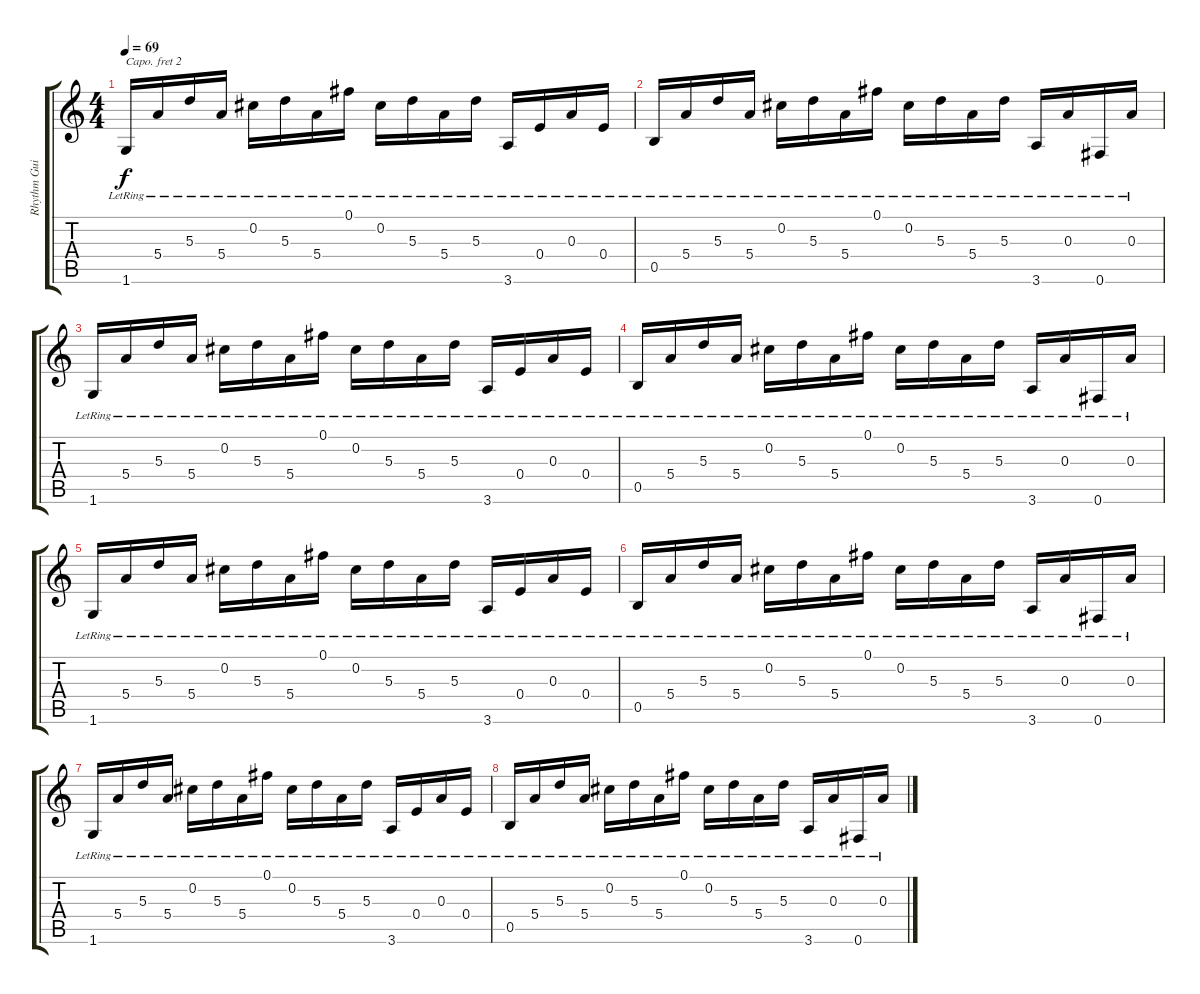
\track ("Rhythm Guitar" "Rhythm Gui") {instrument electricguitarjazz}
\staff {score tabs}
\capo 2
\tuning (E4 B3 G3 D3 A2 E2) {hide}
\ts (4 4)
\tempo 69
\clef g2
\ks c
1.6{lr}.16{dy f} 5.4{lr}.16 5.3{lr}.16 5.4{lr}.16 0.2{lr}.16 5.3{lr}.16 5.4{lr}.16 0.1{lr}.16 0.2{lr}.16 5.3{lr}.16 5.4{lr}.16 5.3{lr}.16 3.6{lr}.16 0.4{lr}.16 0.3{lr}.16 0.4{lr}.16 |
0.5{lr}.16 5.4{lr}.16 5.3{lr}.16 5.4{lr}.16 0.2{lr}.16 5.3{lr}.16 5.4{lr}.16 0.1{lr}.16 0.2{lr}.16 5.3{lr}.16 5.4{lr}.16 5.3{lr}.16 3.6{lr}.16 0.3{lr}.16 0.6{lr}.16 0.3{lr}.16 |
1.6{lr}.16 5.4{lr}.16 5.3{lr}.16 5.4{lr}.16 0.2{lr}.16 5.3{lr}.16 5.4{lr}.16 0.1{lr}.16 0.2{lr}.16 5.3{lr}.16 5.4{lr}.16 5.3{lr}.16 3.6{lr}.16 0.4{lr}.16 0.3{lr}.16 0.4{lr}.16 |
0.5{lr}.16 5.4{lr}.16 5.3{lr}.16 5.4{lr}.16 0.2{lr}.16 5.3{lr}.16 5.4{lr}.16 0.1{lr}.16 0.2{lr}.16 5.3{lr}.16 5.4{lr}.16 5.3{lr}.16 3.6{lr}.16 0.3{lr}.16 0.6{lr}.16 0.3{lr}.16 |
1.6{lr}.16 5.4{lr}.16 5.3{lr}.16 5.4{lr}.16 0.2{lr}.16 5.3{lr}.16 5.4{lr}.16 0.1{lr}.16 0.2{lr}.16 5.3{lr}.16 5.4{lr}.16 5.3{lr}.16 3.6{lr}.16 0.4{lr}.16 0.3{lr}.16 0.4{lr}.16 |
0.5{lr}.16 5.4{lr}.16 5.3{lr}.16 5.4{lr}.16 0.2{lr}.16 5.3{lr}.16 5.4{lr}.16 0.1{lr}.16 0.2{lr}.16 5.3{lr}.16 5.4{lr}.16 5.3{lr}.16 3.6{lr}.16 0.3{lr}.16 0.6{lr}.16 0.3{lr}.16 |
1.6{lr}.16 5.4{lr}.16 5.3{lr}.16 5.4{lr}.16 0.2{lr}.16 5.3{lr}.16 5.4{lr}.16 0.1{lr}.16 0.2{lr}.16 5.3{lr}.16 5.4{lr}.16 5.3{lr}.16 3.6{lr}.16 0.4{lr}.16 0.3{lr}.16 0.4{lr}.16 |
0.5{lr}.16 5.4{lr}.16 5.3{lr}.16 5.4{lr}.16 0.2{lr}.16 5.3{lr}.16 5.4{lr}.16 0.1{lr}.16 0.2{lr}.16 5.3{lr}.16 5.4{lr}.16 5.3{lr}.16 3.6{lr}.16 0.3{lr}.16 0.6{lr}.16 0.3{lr}.16
